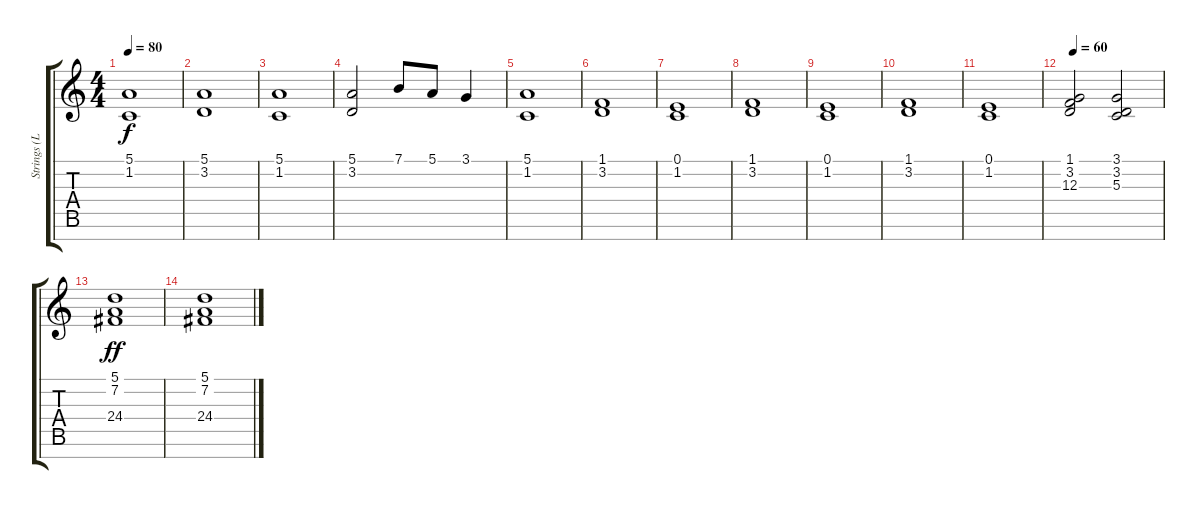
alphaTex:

\track ("Strings (L)" "Strings (L") {instrument stringensemble2}
\staff {score tabs}
\tuning (E4 B3 G3 D3 A2 E2 B1) {hide}
\ts (4 4)
\tempo 80
\clef g2
\ks c
(5.1 1.2).1{dy f} |
(5.1 3.2).1 |
(5.1 1.2).1 |
(5.1 3.2).2 7.1.8 5.1.8 3.1.4 |
(5.1 1.2).1 |
(1.1 3.2).1 |
(0.1 1.2).1 |
(1.1 3.2).1 |
(0.1 1.2).1 |
(1.1 3.2).1 |
(0.1 1.2).1 |
\tempo 60
(1.1 3.2 12.3).2 (3.1 3.2 5.3).2 |
(5.1 7.2 24.4).1{dy ff} |
(5.1 7.2 24.4).1
